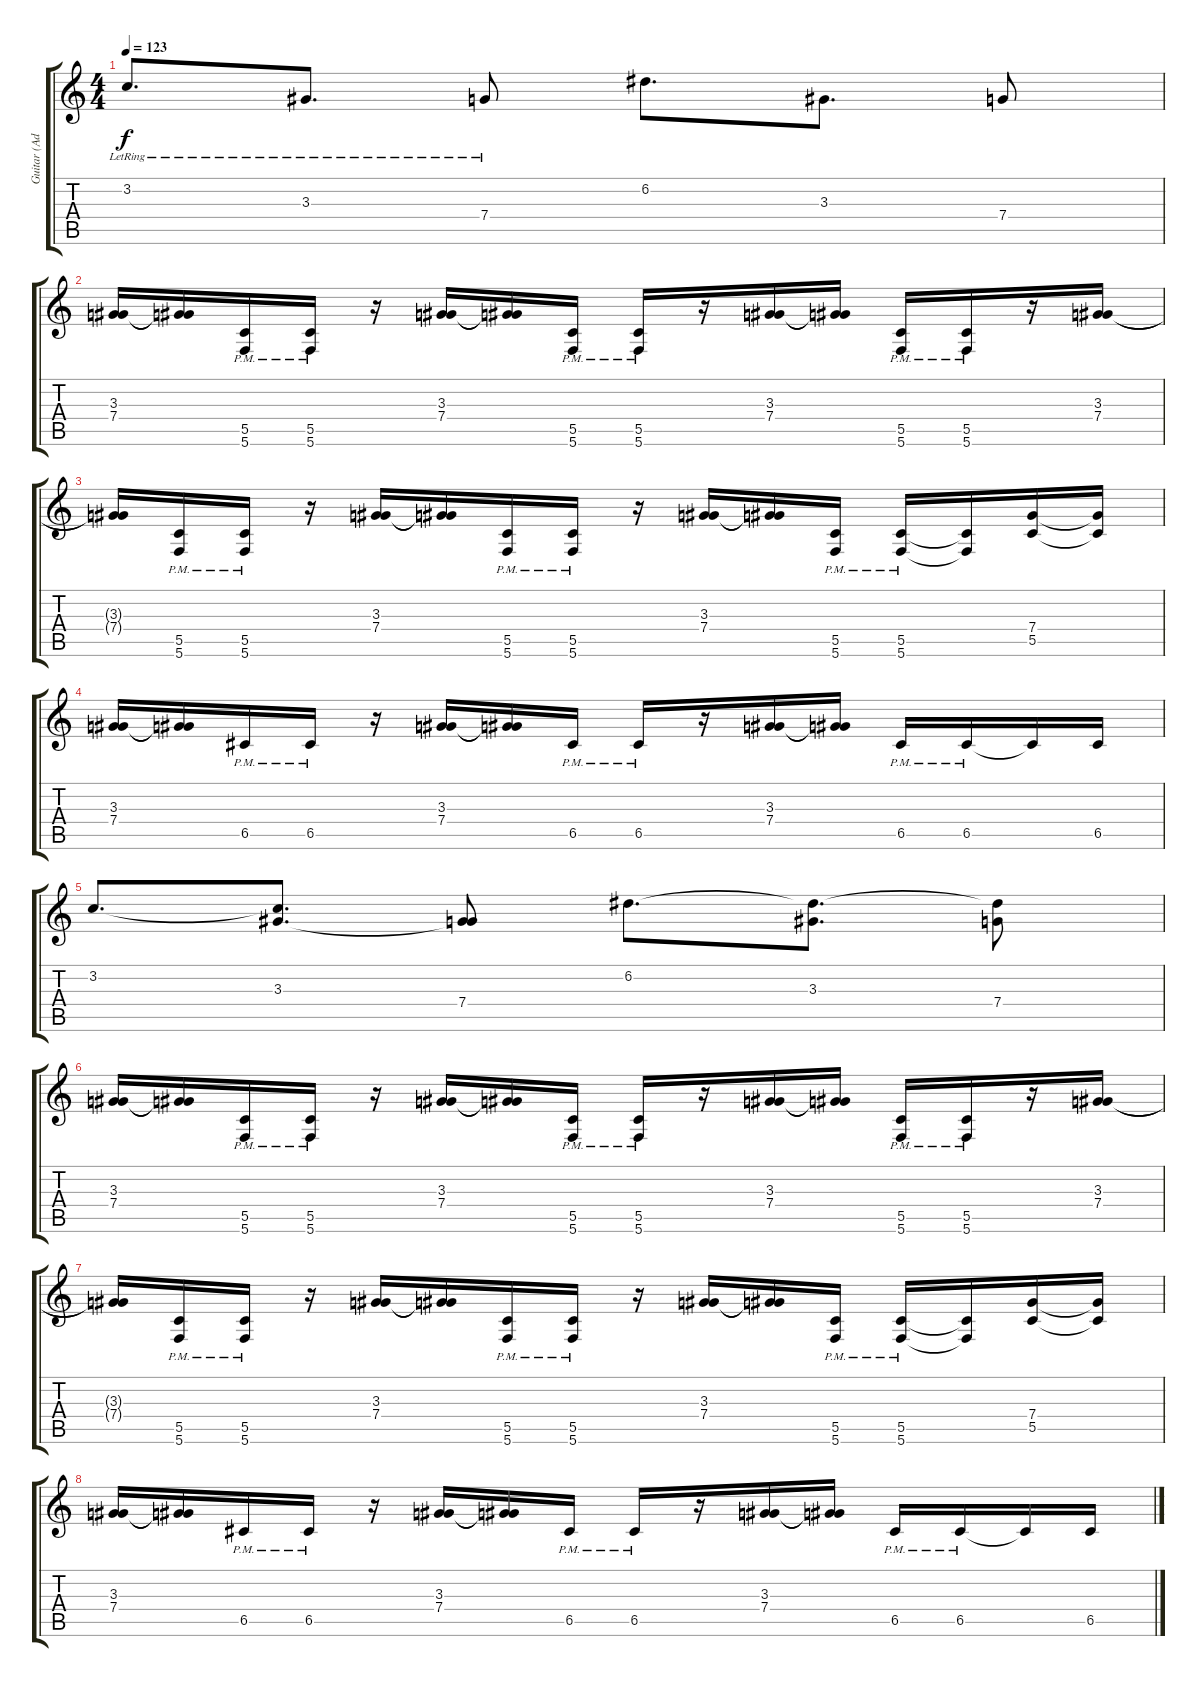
\track ("Guitar (Adam Double)" "Guitar (Ad") {instrument overdrivenguitar}
\staff {score tabs}
\tuning (D4 A3 F3 C3 G2 C2) {hide}
\ts (4 4)
\tempo 123
\clef g2
\ks c
3.2{lr}.8{d dy f} 3.3{lr}.8{d} 7.4{lr}.8 6.2.8{d} 3.3.8{d} 7.4.8 |
(3.3 7.4).16 (3.3{t} 7.4{t}).16 (5.5{pm} 5.6{pm}).16 (5.5{pm} 5.6{pm}).16 r.16 (3.3 7.4).16 (3.3{t} 7.4{t}).16 (5.5{pm} 5.6{pm}).16 (5.5{pm} 5.6{pm}).16 r.16 (3.3 7.4).16 (3.3{t} 7.4{t}).16 (5.5{pm} 5.6{pm}).16 (5.5{pm} 5.6{pm}).16 r.16 (3.3 7.4).16 |
(3.3{t} 7.4{t}).16 (5.5{pm} 5.6{pm}).16 (5.5{pm} 5.6{pm}).16 r.16 (3.3 7.4).16 (3.3{t} 7.4{t}).16 (5.5{pm} 5.6{pm}).16 (5.5{pm} 5.6{pm}).16 r.16 (3.3 7.4).16 (3.3{t} 7.4{t}).16 (5.5{pm} 5.6{pm}).16 (5.5{pm} 5.6{pm}).16 (5.5{t} 5.6{t}).16 (7.4 5.5).16 (7.4{t} 5.5{t}).16 |
(3.3 7.4).16 (3.3{t} 7.4{t}).16 6.5{pm}.16 6.5{pm}.16 r.16 (3.3 7.4).16 (3.3{t} 7.4{t}).16 6.5{pm}.16 6.5{pm}.16 r.16 (3.3 7.4).16 (3.3{t} 7.4{t}).16 6.5{pm}.16 6.5{pm}.16 6.5{t}.16 6.5.16 |
3.2.8{d} (3.2{t} 3.3).8{d} (3.3{t} 7.4).8 6.2.8{d} (6.2{t} 3.3).8{d} (6.2{t} 7.4).8 |
(3.3 7.4).16 (3.3{t} 7.4{t}).16 (5.5{pm} 5.6{pm}).16 (5.5{pm} 5.6{pm}).16 r.16 (3.3 7.4).16 (3.3{t} 7.4{t}).16 (5.5{pm} 5.6{pm}).16 (5.5{pm} 5.6{pm}).16 r.16 (3.3 7.4).16 (3.3{t} 7.4{t}).16 (5.5{pm} 5.6{pm}).16 (5.5{pm} 5.6{pm}).16 r.16 (3.3 7.4).16 |
(3.3{t} 7.4{t}).16 (5.5{pm} 5.6{pm}).16 (5.5{pm} 5.6{pm}).16 r.16 (3.3 7.4).16 (3.3{t} 7.4{t}).16 (5.5{pm} 5.6{pm}).16 (5.5{pm} 5.6{pm}).16 r.16 (3.3 7.4).16 (3.3{t} 7.4{t}).16 (5.5{pm} 5.6{pm}).16 (5.5{pm} 5.6{pm}).16 (5.5{t} 5.6{t}).16 (7.4 5.5).16 (7.4{t} 5.5{t}).16 |
(3.3 7.4).16 (3.3{t} 7.4{t}).16 6.5{pm}.16 6.5{pm}.16 r.16 (3.3 7.4).16 (3.3{t} 7.4{t}).16 6.5{pm}.16 6.5{pm}.16 r.16 (3.3 7.4).16 (3.3{t} 7.4{t}).16 6.5{pm}.16 6.5{pm}.16 6.5{t}.16 6.5.16
